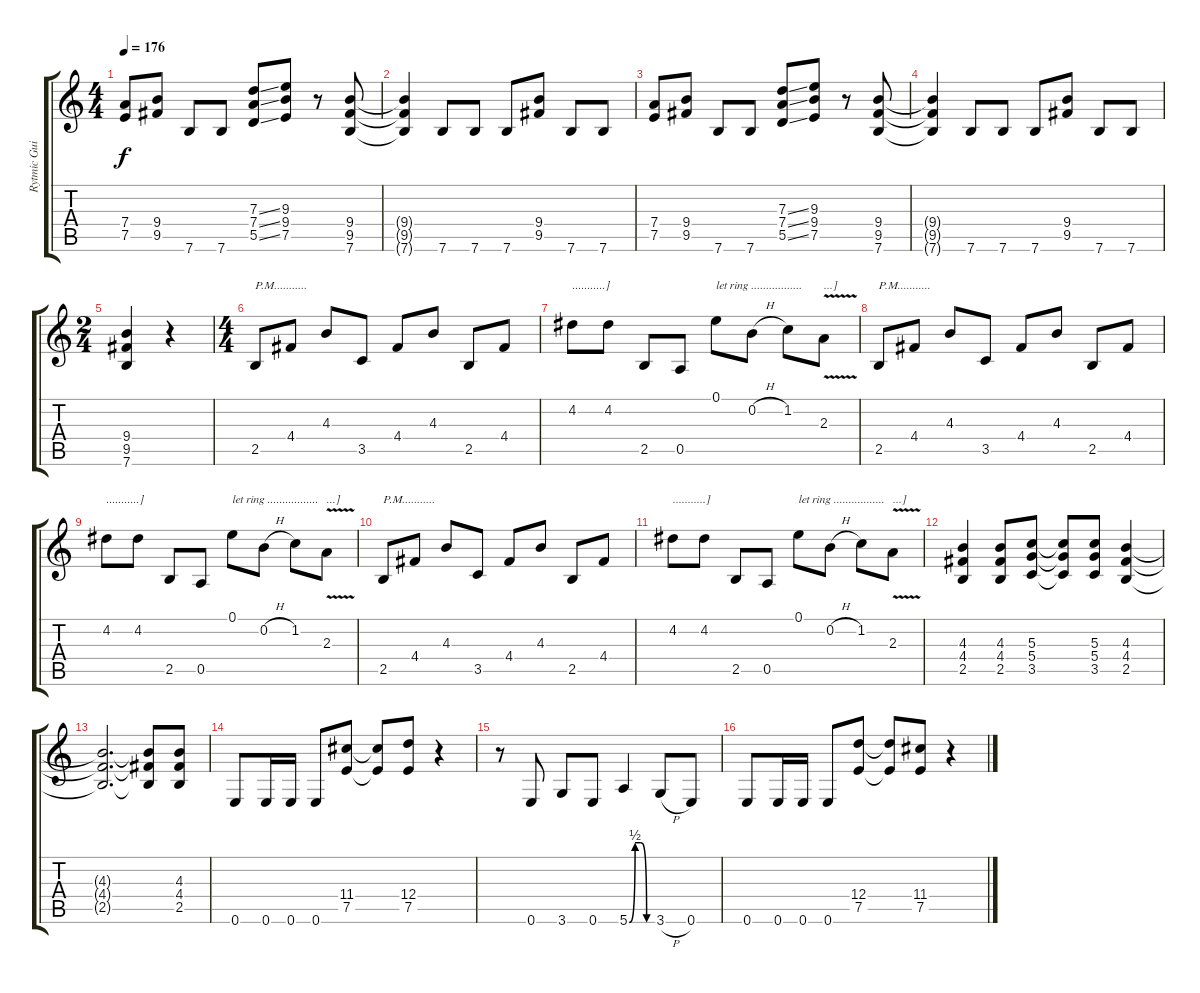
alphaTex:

\track ("Rytmic Guitar" "Rytmic Gui") {instrument distortionguitar}
\staff {score tabs}
\tuning (E4 B3 G3 D3 A2 E2) {hide}
\ts (4 4)
\tempo 176
\clef g2
\ks c
(7.4 7.5).8{dy f} (9.4 9.5).8 7.6.8 7.6.8 (7.3{ss} 7.4{ss} 5.5{ss}).8 (9.3 9.4 7.5).8 r.8 (9.4 9.5 7.6).8 |
(9.4{t} 9.5{t} 7.6{t}).4 7.6.8 7.6.8 7.6.8 (9.4 9.5).8 7.6.8 7.6.8 |
(7.4 7.5).8 (9.4 9.5).8 7.6.8 7.6.8 (7.3{ss} 7.4{ss} 5.5{ss}).8 (9.3 9.4 7.5).8 r.8 (9.4 9.5 7.6).8 |
(9.4{t} 9.5{t} 7.6{t}).4 7.6.8 7.6.8 7.6.8 (9.4 9.5).8 7.6.8 7.6.8 |
\ts (2 4)
(9.4 9.5 7.6).4 r.4 |
\ts (4 4)
2.5.8{txt "P.M..........."} 4.4.8 4.3.8 3.5.8 4.4.8 4.3.8 2.5.8 4.4.8 |
4.2.8{txt "...........]"} 4.2.8 2.5.8 0.5.8 0.1.8{txt "let ring ................."} 0.2{h}.8 1.2.8 2.3{v}.8{txt "...]"} |
2.5.8{txt "P.M..........."} 4.4.8 4.3.8 3.5.8 4.4.8 4.3.8 2.5.8 4.4.8 |
4.2.8{txt "...........]"} 4.2.8 2.5.8 0.5.8 0.1.8{txt "let ring ................."} 0.2{h}.8 1.2.8 2.3{v}.8{txt "...]"} |
2.5.8{txt "P.M..........."} 4.4.8 4.3.8 3.5.8 4.4.8 4.3.8 2.5.8 4.4.8 |
4.2.8{txt "...........]"} 4.2.8 2.5.8 0.5.8 0.1.8{txt "let ring ................."} 0.2{h}.8 1.2.8 2.3{v}.8{txt "...]"} |
(4.3 4.4 2.5).4 (4.3 4.4 2.5).8 (5.3 5.4 3.5).8 (5.3{t} 5.4{t} 3.5{t}).8 (5.3 5.4 3.5).8 (4.3 4.4 2.5).4 |
(4.3{t} 4.4{t} 2.5{t}).2{d} (4.3{t} 4.4{t} 2.5{t}).8 (4.3 4.4 2.5).8 |
0.6.8 0.6.16 0.6.16 0.6.8 (11.4 7.5).8 (11.4{t} 7.5{t}).8 (12.4 7.5).8 r.4 |
r.8 0.6.8 3.6.8 0.6.8 5.6{be (custom 0 0 15 2 30 2 45 0 60 0)}.4 3.6{h}.8 0.6.8 |
0.6.8 0.6.16 0.6.16 0.6.8 (12.4 7.5).8 (12.4{t} 7.5{t}).8 (11.4 7.5).8 r.4
